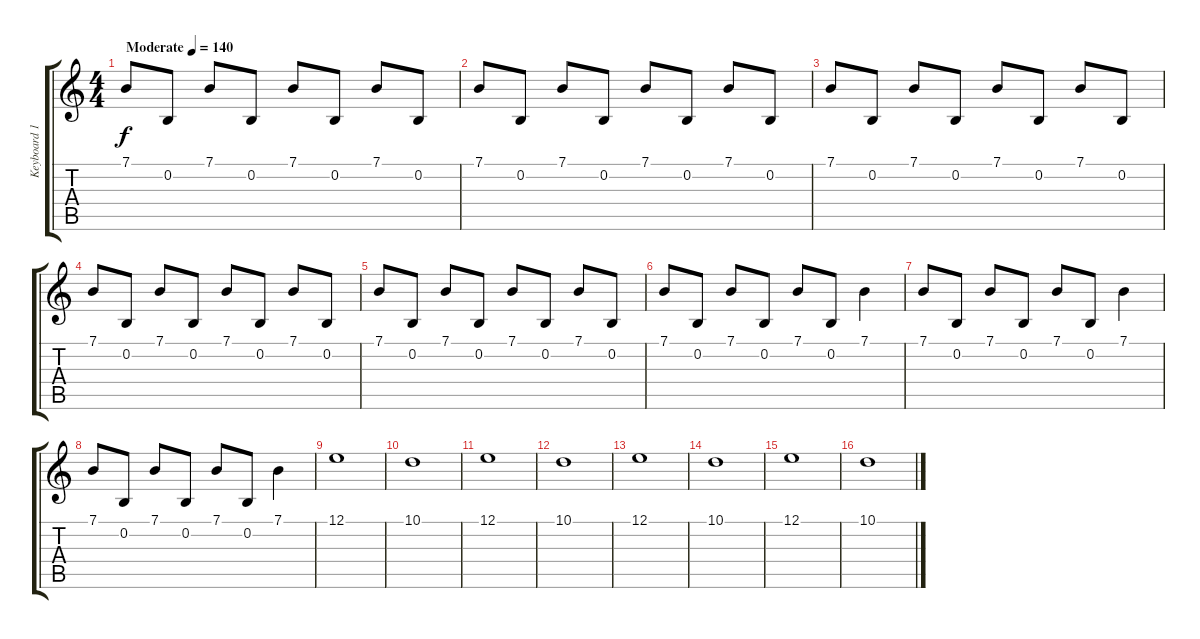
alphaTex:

\track ("Keyboard 1" "Keyboard 1") {instrument lead2sawtooth}
\staff {score tabs}
\tuning (E4 B3 G3 D3 A2 E2) {hide}
\ts (4 4)
\tempo (140 "Moderate")
\clef g2
\ks c
7.1.8{dy f instrument lead2sawtooth} 0.2.8 7.1.8 0.2.8 7.1.8 0.2.8 7.1.8 0.2.8 |
7.1.8 0.2.8 7.1.8 0.2.8 7.1.8 0.2.8 7.1.8 0.2.8 |
7.1.8 0.2.8 7.1.8 0.2.8 7.1.8 0.2.8 7.1.8 0.2.8 |
7.1.8 0.2.8 7.1.8 0.2.8 7.1.8 0.2.8 7.1.8 0.2.8 |
7.1.8 0.2.8 7.1.8 0.2.8 7.1.8 0.2.8 7.1.8 0.2.8 |
7.1.8 0.2.8 7.1.8 0.2.8 7.1.8 0.2.8 7.1.4 |
7.1.8 0.2.8 7.1.8 0.2.8 7.1.8 0.2.8 7.1.4 |
7.1.8 0.2.8 7.1.8 0.2.8 7.1.8 0.2.8 7.1.4 |
12.1.1 |
10.1.1 |
12.1.1 |
10.1.1 |
12.1.1 |
10.1.1 |
12.1.1 |
10.1.1
